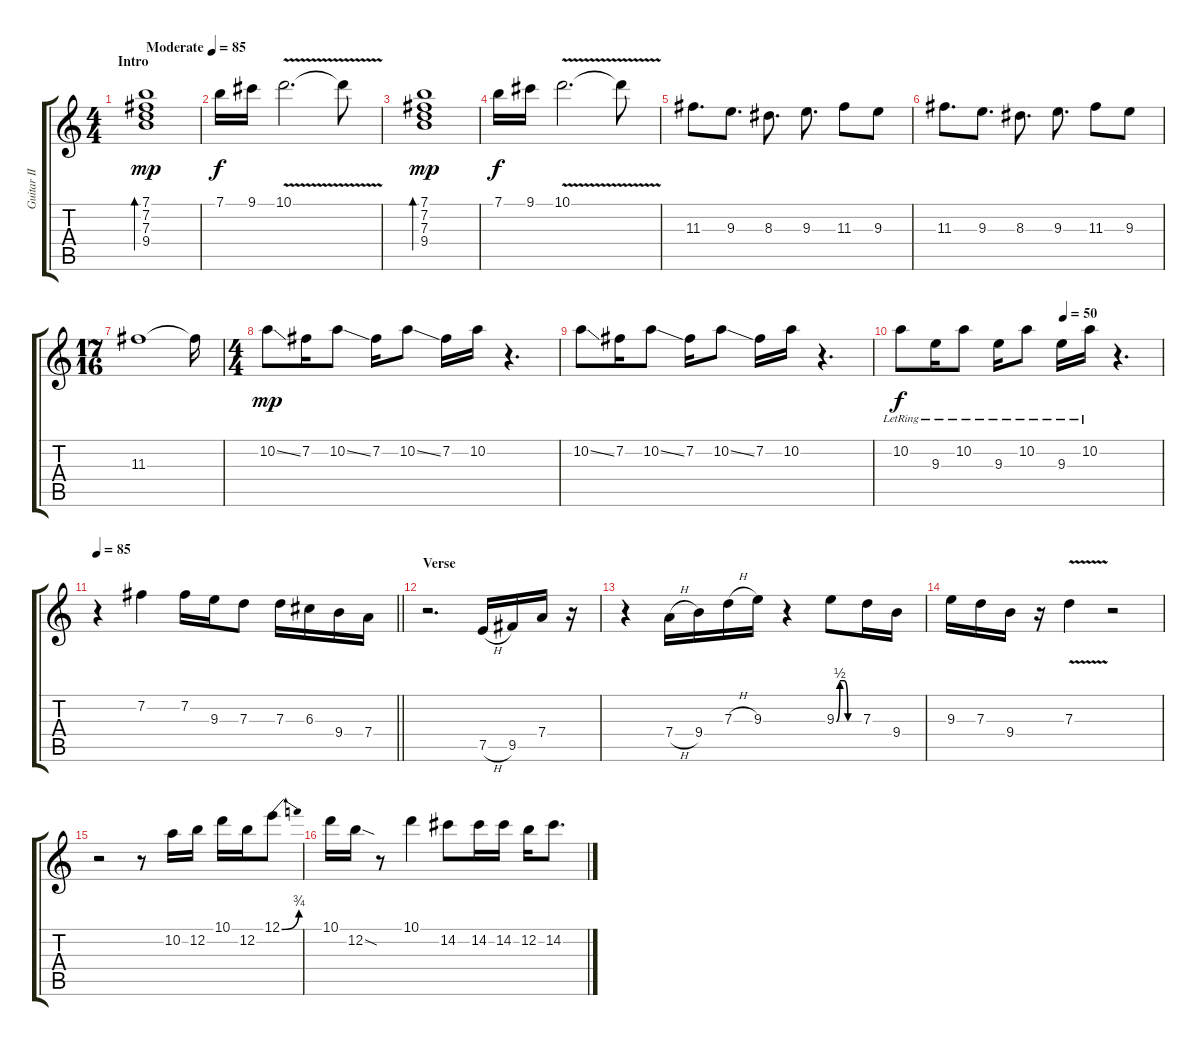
\track ("Guitar II" "Guitar II") {instrument acousticguitarsteel}
\staff {score tabs}
\tuning (E4 B3 G3 D3 A2 E2) {hide}
\ts (4 4)
\section ("" "Intro")
\tempo (85 "Moderate")
\clef g2
\ks c
(7.1 7.2 7.3 9.4).1{bd 120 dy mp instrument acousticguitarsteel} |
7.1.16{dy f} 9.1.16 10.1{v}.2{d} 10.1{t}.8 |
(7.1 7.2 7.3 9.4).1{bd 120 dy mp} |
7.1.16{dy f} 9.1.16 10.1{v}.2{d} 10.1{t}.8 |
11.3.8{d} 9.3.8{d} 8.3.8{d} 9.3.8{d} 11.3.8 9.3.8 |
11.3.8{d} 9.3.8{d} 8.3.8{d} 9.3.8{d} 11.3.8 9.3.8 |
\ts (17 16)
11.3.1 11.3{t}.16 |
\ts (4 4)
10.2{ss}.8{dy mp} 7.2.16 10.2{ss}.8 7.2.16 10.2{ss}.8 7.2.16 10.2.16 r.4{d} |
10.2{ss}.8 7.2.16 10.2{ss}.8 7.2.16 10.2{ss}.8 7.2.16 10.2.16 r.4{d} |
\tempo (50 0.625)
10.2{lr}.8{dy f} 9.3{lr}.16 10.2{lr}.8 9.3{lr}.16 10.2{lr}.8 9.3{lr}.16 10.2{lr}.16 r.4{d} |
\tempo 85
\barLineRight lightlight
r.4 7.2.4 7.2.16 9.3.16 7.3.8 7.3.16 6.3.16 9.4.16 7.4.16 |
\section ("" "Verse")
r.2{d} 7.5{h}.16 9.5.16 7.4.16 r.16 |
r.4 7.4{h}.16 9.4.16 7.3{h}.16 9.3.16 r.4 9.3{be (custom 0 0 9 2 20 2 30 0 60 0)}.8 7.3.16 9.4.16 |
9.3.16 7.3.16 9.4.16 r.16 7.3{v}.4 r.2 |
r.2 r.8 10.2.16 12.2.16 10.1.16 12.2.16 12.1{be (bend 0 0 60 3)}.8 |
10.1.16 12.2{sod}.16 r.8 10.1.4 14.2.8 14.2.16 14.2.16 12.2.16 14.2.8{d}
